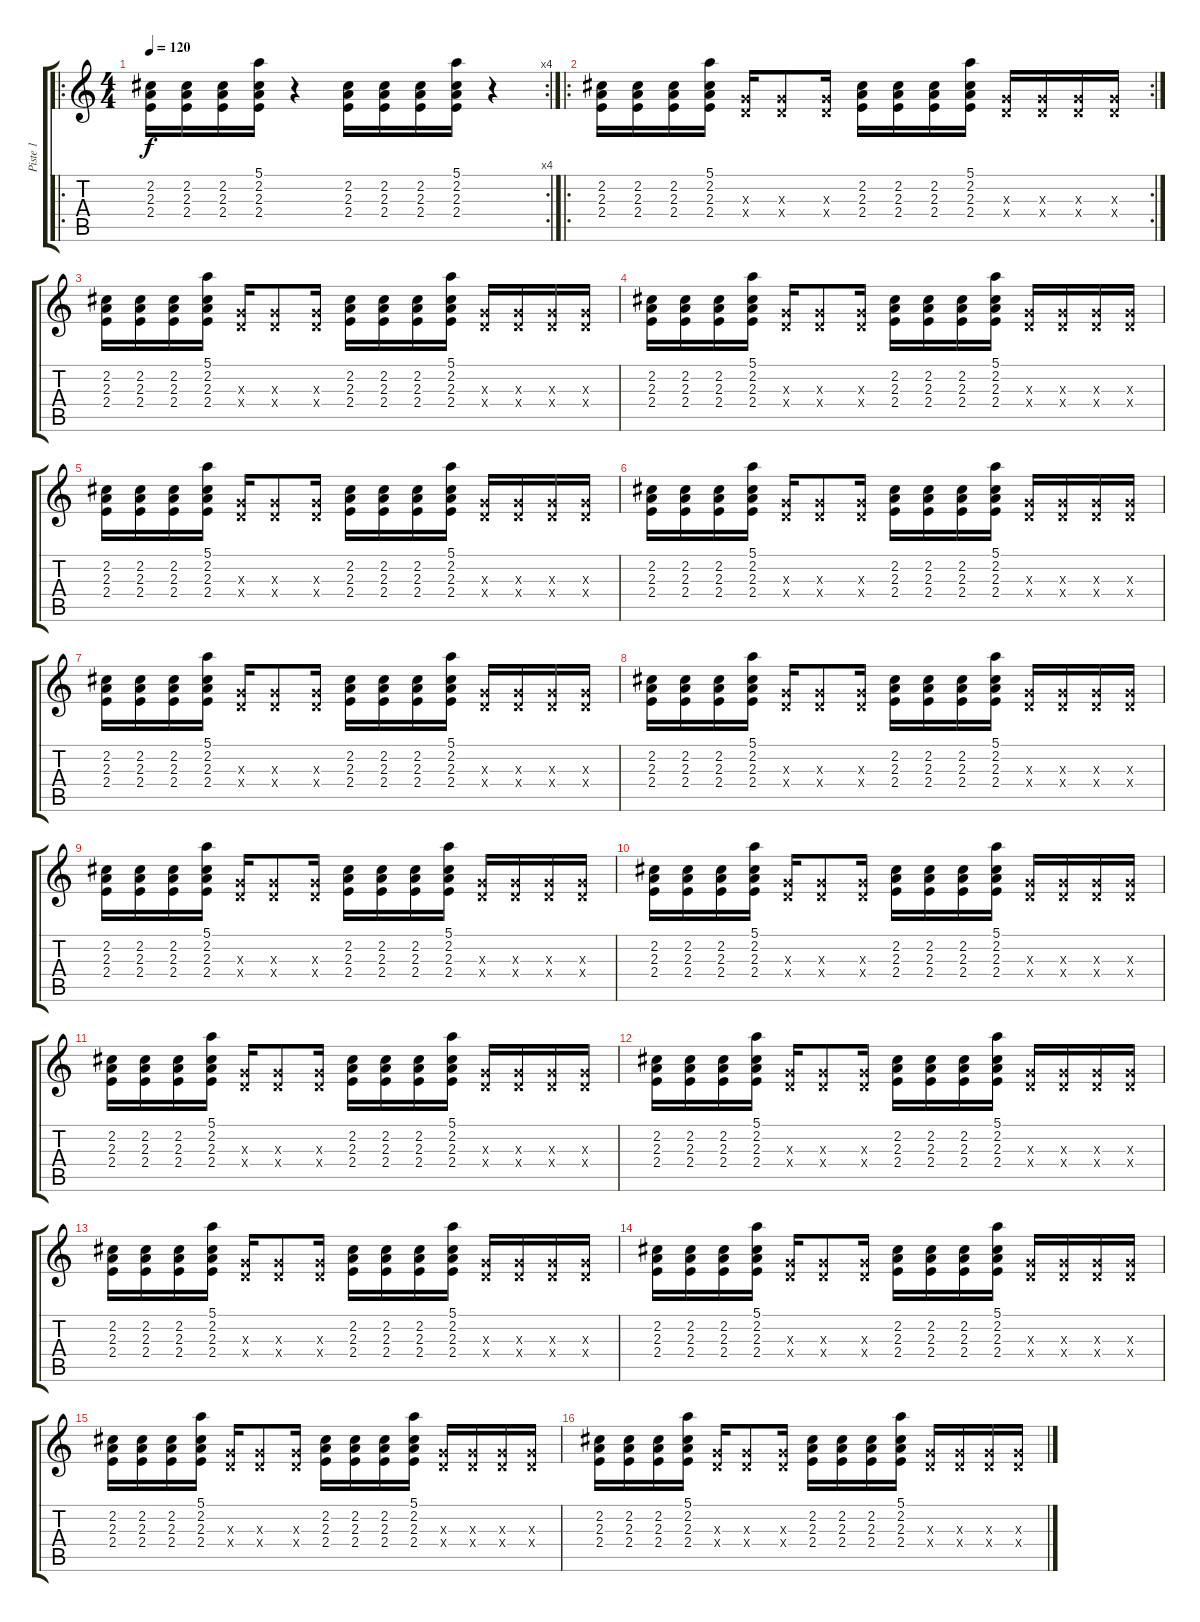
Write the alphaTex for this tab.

\track ("Piste 1" "Piste 1") {instrument acousticguitarsteel}
\staff {score tabs}
\tuning (E4 B3 G3 D3 A2 E2) {hide}
\ro
\rc 4
\ts (4 4)
\tempo 120
\clef g2
\ks c
(2.2 2.3 2.4).16{dy f instrument acousticguitarsteel} (2.2 2.3 2.4).16 (2.2 2.3 2.4).16 (5.1 2.2 2.3 2.4).16 r.4 (2.2 2.3 2.4).16 (2.2 2.3 2.4).16 (2.2 2.3 2.4).16 (5.1 2.2 2.3 2.4).16 r.4 |
\ro
\rc 2
(2.2 2.3 2.4).16 (2.2 2.3 2.4).16 (2.2 2.3 2.4).16 (5.1 2.2 2.3 2.4).16 (0.3{x} 0.4{x}).16 (0.3{x} 0.4{x}).8 (0.3{x} 0.4{x}).16 (2.2 2.3 2.4).16 (2.2 2.3 2.4).16 (2.2 2.3 2.4).16 (5.1 2.2 2.3 2.4).16 (0.3{x} 0.4{x}).16 (0.3{x} 0.4{x}).16 (0.3{x} 0.4{x}).16 (0.3{x} 0.4{x}).16 |
(2.2 2.3 2.4).16 (2.2 2.3 2.4).16 (2.2 2.3 2.4).16 (5.1 2.2 2.3 2.4).16 (0.3{x} 0.4{x}).16 (0.3{x} 0.4{x}).8 (0.3{x} 0.4{x}).16 (2.2 2.3 2.4).16 (2.2 2.3 2.4).16 (2.2 2.3 2.4).16 (5.1 2.2 2.3 2.4).16 (0.3{x} 0.4{x}).16 (0.3{x} 0.4{x}).16 (0.3{x} 0.4{x}).16 (0.3{x} 0.4{x}).16 |
(2.2 2.3 2.4).16 (2.2 2.3 2.4).16 (2.2 2.3 2.4).16 (5.1 2.2 2.3 2.4).16 (0.3{x} 0.4{x}).16 (0.3{x} 0.4{x}).8 (0.3{x} 0.4{x}).16 (2.2 2.3 2.4).16 (2.2 2.3 2.4).16 (2.2 2.3 2.4).16 (5.1 2.2 2.3 2.4).16 (0.3{x} 0.4{x}).16 (0.3{x} 0.4{x}).16 (0.3{x} 0.4{x}).16 (0.3{x} 0.4{x}).16 |
(2.2 2.3 2.4).16 (2.2 2.3 2.4).16 (2.2 2.3 2.4).16 (5.1 2.2 2.3 2.4).16 (0.3{x} 0.4{x}).16 (0.3{x} 0.4{x}).8 (0.3{x} 0.4{x}).16 (2.2 2.3 2.4).16 (2.2 2.3 2.4).16 (2.2 2.3 2.4).16 (5.1 2.2 2.3 2.4).16 (0.3{x} 0.4{x}).16 (0.3{x} 0.4{x}).16 (0.3{x} 0.4{x}).16 (0.3{x} 0.4{x}).16 |
(2.2 2.3 2.4).16 (2.2 2.3 2.4).16 (2.2 2.3 2.4).16 (5.1 2.2 2.3 2.4).16 (0.3{x} 0.4{x}).16 (0.3{x} 0.4{x}).8 (0.3{x} 0.4{x}).16 (2.2 2.3 2.4).16 (2.2 2.3 2.4).16 (2.2 2.3 2.4).16 (5.1 2.2 2.3 2.4).16 (0.3{x} 0.4{x}).16 (0.3{x} 0.4{x}).16 (0.3{x} 0.4{x}).16 (0.3{x} 0.4{x}).16 |
(2.2 2.3 2.4).16 (2.2 2.3 2.4).16 (2.2 2.3 2.4).16 (5.1 2.2 2.3 2.4).16 (0.3{x} 0.4{x}).16 (0.3{x} 0.4{x}).8 (0.3{x} 0.4{x}).16 (2.2 2.3 2.4).16 (2.2 2.3 2.4).16 (2.2 2.3 2.4).16 (5.1 2.2 2.3 2.4).16 (0.3{x} 0.4{x}).16 (0.3{x} 0.4{x}).16 (0.3{x} 0.4{x}).16 (0.3{x} 0.4{x}).16 |
(2.2 2.3 2.4).16 (2.2 2.3 2.4).16 (2.2 2.3 2.4).16 (5.1 2.2 2.3 2.4).16 (0.3{x} 0.4{x}).16 (0.3{x} 0.4{x}).8 (0.3{x} 0.4{x}).16 (2.2 2.3 2.4).16 (2.2 2.3 2.4).16 (2.2 2.3 2.4).16 (5.1 2.2 2.3 2.4).16 (0.3{x} 0.4{x}).16 (0.3{x} 0.4{x}).16 (0.3{x} 0.4{x}).16 (0.3{x} 0.4{x}).16 |
(2.2 2.3 2.4).16 (2.2 2.3 2.4).16 (2.2 2.3 2.4).16 (5.1 2.2 2.3 2.4).16 (0.3{x} 0.4{x}).16 (0.3{x} 0.4{x}).8 (0.3{x} 0.4{x}).16 (2.2 2.3 2.4).16 (2.2 2.3 2.4).16 (2.2 2.3 2.4).16 (5.1 2.2 2.3 2.4).16 (0.3{x} 0.4{x}).16 (0.3{x} 0.4{x}).16 (0.3{x} 0.4{x}).16 (0.3{x} 0.4{x}).16 |
(2.2 2.3 2.4).16 (2.2 2.3 2.4).16 (2.2 2.3 2.4).16 (5.1 2.2 2.3 2.4).16 (0.3{x} 0.4{x}).16 (0.3{x} 0.4{x}).8 (0.3{x} 0.4{x}).16 (2.2 2.3 2.4).16 (2.2 2.3 2.4).16 (2.2 2.3 2.4).16 (5.1 2.2 2.3 2.4).16 (0.3{x} 0.4{x}).16 (0.3{x} 0.4{x}).16 (0.3{x} 0.4{x}).16 (0.3{x} 0.4{x}).16 |
(2.2 2.3 2.4).16 (2.2 2.3 2.4).16 (2.2 2.3 2.4).16 (5.1 2.2 2.3 2.4).16 (0.3{x} 0.4{x}).16 (0.3{x} 0.4{x}).8 (0.3{x} 0.4{x}).16 (2.2 2.3 2.4).16 (2.2 2.3 2.4).16 (2.2 2.3 2.4).16 (5.1 2.2 2.3 2.4).16 (0.3{x} 0.4{x}).16 (0.3{x} 0.4{x}).16 (0.3{x} 0.4{x}).16 (0.3{x} 0.4{x}).16 |
(2.2 2.3 2.4).16 (2.2 2.3 2.4).16 (2.2 2.3 2.4).16 (5.1 2.2 2.3 2.4).16 (0.3{x} 0.4{x}).16 (0.3{x} 0.4{x}).8 (0.3{x} 0.4{x}).16 (2.2 2.3 2.4).16 (2.2 2.3 2.4).16 (2.2 2.3 2.4).16 (5.1 2.2 2.3 2.4).16 (0.3{x} 0.4{x}).16 (0.3{x} 0.4{x}).16 (0.3{x} 0.4{x}).16 (0.3{x} 0.4{x}).16 |
(2.2 2.3 2.4).16 (2.2 2.3 2.4).16 (2.2 2.3 2.4).16 (5.1 2.2 2.3 2.4).16 (0.3{x} 0.4{x}).16 (0.3{x} 0.4{x}).8 (0.3{x} 0.4{x}).16 (2.2 2.3 2.4).16 (2.2 2.3 2.4).16 (2.2 2.3 2.4).16 (5.1 2.2 2.3 2.4).16 (0.3{x} 0.4{x}).16 (0.3{x} 0.4{x}).16 (0.3{x} 0.4{x}).16 (0.3{x} 0.4{x}).16 |
(2.2 2.3 2.4).16 (2.2 2.3 2.4).16 (2.2 2.3 2.4).16 (5.1 2.2 2.3 2.4).16 (0.3{x} 0.4{x}).16 (0.3{x} 0.4{x}).8 (0.3{x} 0.4{x}).16 (2.2 2.3 2.4).16 (2.2 2.3 2.4).16 (2.2 2.3 2.4).16 (5.1 2.2 2.3 2.4).16 (0.3{x} 0.4{x}).16 (0.3{x} 0.4{x}).16 (0.3{x} 0.4{x}).16 (0.3{x} 0.4{x}).16 |
(2.2 2.3 2.4).16 (2.2 2.3 2.4).16 (2.2 2.3 2.4).16 (5.1 2.2 2.3 2.4).16 (0.3{x} 0.4{x}).16 (0.3{x} 0.4{x}).8 (0.3{x} 0.4{x}).16 (2.2 2.3 2.4).16 (2.2 2.3 2.4).16 (2.2 2.3 2.4).16 (5.1 2.2 2.3 2.4).16 (0.3{x} 0.4{x}).16 (0.3{x} 0.4{x}).16 (0.3{x} 0.4{x}).16 (0.3{x} 0.4{x}).16 |
(2.2 2.3 2.4).16 (2.2 2.3 2.4).16 (2.2 2.3 2.4).16 (5.1 2.2 2.3 2.4).16 (0.3{x} 0.4{x}).16 (0.3{x} 0.4{x}).8 (0.3{x} 0.4{x}).16 (2.2 2.3 2.4).16 (2.2 2.3 2.4).16 (2.2 2.3 2.4).16 (5.1 2.2 2.3 2.4).16 (0.3{x} 0.4{x}).16 (0.3{x} 0.4{x}).16 (0.3{x} 0.4{x}).16 (0.3{x} 0.4{x}).16
